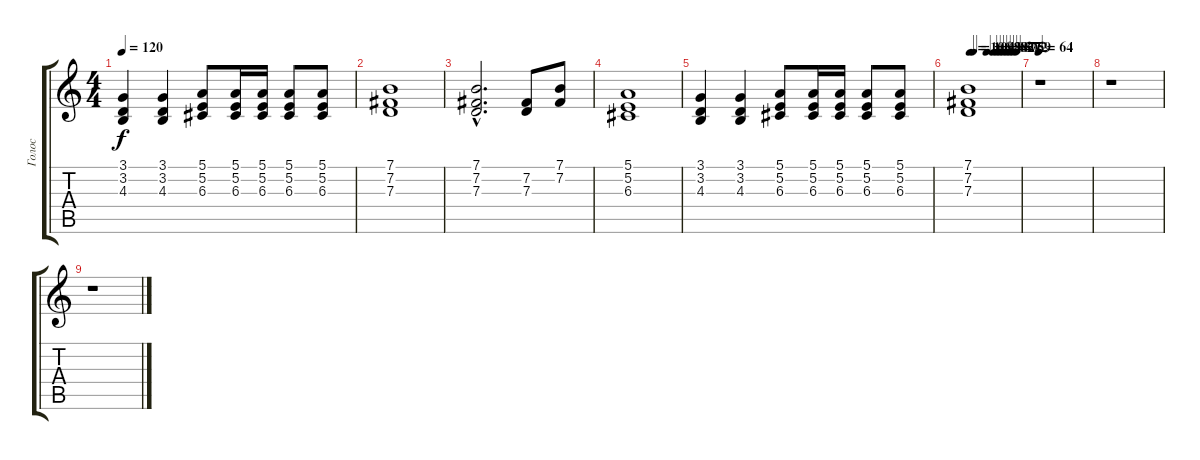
\track ("Голос" "Голос") {instrument acousticgrandpiano}
\staff {score tabs}
\tuning (E4 B3 G3 D3 A2 E2) {hide}
\ts (4 4)
\tempo 120
\clef g2
\ks c
(3.1 3.2 4.3).4{dy f} (3.1 3.2 4.3).4 (5.1 5.2 6.3).8 (5.1 5.2 6.3).16 (5.1 5.2 6.3).16 (5.1 5.2 6.3).8 (5.1 5.2 6.3).8 |
(7.1 7.2 7.3).1 |
(7.1{hac} 7.2{hac} 7.3{hac}).2{d} (7.2 7.3).8 (7.1 7.2).8 |
(5.1 5.2 6.3).1 |
(3.1 3.2 4.3).4 (3.1 3.2 4.3).4 (5.1 5.2 6.3).8 (5.1 5.2 6.3).16 (5.1 5.2 6.3).16 (5.1 5.2 6.3).8 (5.1 5.2 6.3).8 |
\tempo (106 0.0625)
\tempo (104 0.125)
\tempo (93 0.375)
\tempo (88 0.5)
\tempo (86 0.5625)
\tempo (82 0.625)
\tempo (80 0.6875)
\tempo (77 0.75)
\tempo (75 0.8125)
\tempo (72 0.875)
\tempo (69 0.9375)
(7.1 7.2 7.3).1 |
\tempo 64
r.1 |
r.1 |
r.1
